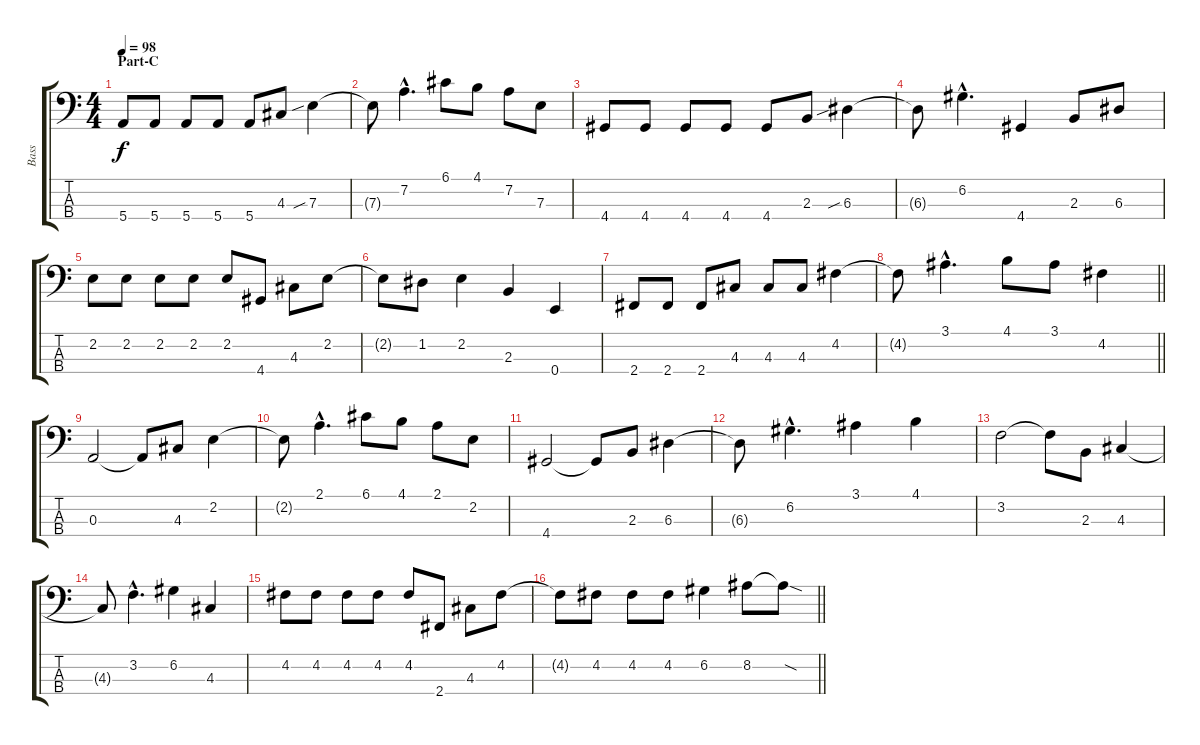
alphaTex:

\track ("Bass" "Bass") {instrument electricbassfinger}
\staff {score tabs}
\tuning (G2 D2 A1 E1) {hide}
\ts (4 4)
\section ("" "Part-C")
\tempo 98
\clef f4
\ks c
5.4.8{dy f} 5.4.8 5.4.8 5.4.8 5.4.8 4.3.8 7.3{sib}.4 |
7.3{t}.8 7.2{hac}.4{d} 6.1.8 4.1.8 7.2.8 7.3.8 |
4.4.8 4.4.8 4.4.8 4.4.8 4.4.8 2.3.8 6.3{sib}.4 |
6.3{t}.8 6.2{hac}.4{d} 4.4.4 2.3.8 6.3.8 |
2.2.8 2.2.8 2.2.8 2.2.8 2.2.8 4.4.8 4.3.8 2.2.8 |
2.2{t}.8 1.2.8 2.2.4 2.3.4 0.4.4 |
2.4.8 2.4.8 2.4.8 4.3.8 4.3.8 4.3.8 4.2.4 |
\barLineRight lightlight
4.2{t}.8 3.1{hac}.4{d} 4.1.8 3.1.8 4.2.4 |
0.3.2 0.3{t}.8 4.3.8 2.2.4 |
2.2{t}.8 2.1{hac}.4{d} 6.1.8 4.1.8 2.1.8 2.2.8 |
4.4.2 4.4{t}.8 2.3.8 6.3.4 |
6.3{t}.8 6.2{hac}.4{d} 3.1.4 4.1.4 |
3.2.2 3.2{t}.8 2.3.8 4.3.4 |
4.3{t}.8 3.2{hac}.4{d} 6.2.4 4.3.4 |
4.2.8 4.2.8 4.2.8 4.2.8 4.2.8 2.4.8 4.3.8 4.2.8 |
\barLineRight lightlight
4.2{t}.8 4.2.8 4.2.8 4.2.8 6.2.4 8.2.8 8.2{sod t}.8
